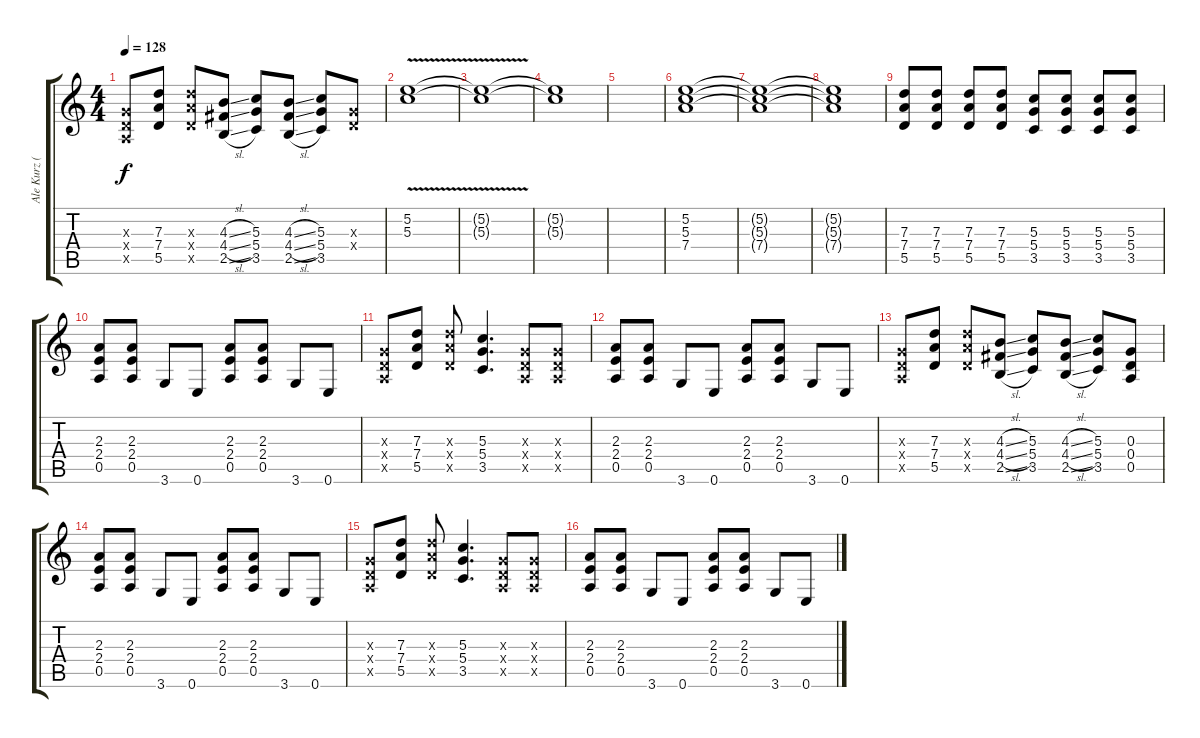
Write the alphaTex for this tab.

\track ("Ale Kurz (Guitarra)" "Ale Kurz (") {instrument overdrivenguitar}
\staff {score tabs}
\tuning (E4 B3 G3 D3 A2 E2) {hide}
\ts (4 4)
\tempo 128
\clef g2
\ks c
(0.3{x} 0.4{x} 0.5{x}).8{dy f} (7.3 7.4 5.5).8 (7.3{x} 7.4{x} 5.5{x}).8 (4.3{sl} 4.4{sl} 2.5{sl}).8 (5.3 5.4 3.5).8 (4.3{sl} 4.4{sl} 2.5{sl}).8 (5.3 5.4 3.5).8 (0.3{x} 0.4{x}).8 |
(5.2{v} 5.3{v}).1 |
(5.2{t} 5.3{t}).1 |
(5.2{t} 5.3{t}).1 |
|
(5.2 5.3 7.4).1 |
(5.2{t} 5.3{t} 7.4{t}).1 |
(5.2{t} 5.3{t} 7.4{t}).1 |
(7.3 7.4 5.5).8 (7.3 7.4 5.5).8 (7.3 7.4 5.5).8 (7.3 7.4 5.5).8 (5.3 5.4 3.5).8 (5.3 5.4 3.5).8 (5.3 5.4 3.5).8 (5.3 5.4 3.5).8 |
(2.3 2.4 0.5).8 (2.3 2.4 0.5).8 3.6.8 0.6.8 (2.3 2.4 0.5).8 (2.3 2.4 0.5).8 3.6.8 0.6.8 |
(0.3{x} 0.4{x} 0.5{x}).8 (7.3 7.4 5.5).8 (7.3{x} 7.4{x} 5.5{x}).8 (5.3 5.4 3.5).4{d} (0.3{x} 0.4{x} 0.5{x}).8 (0.3{x} 0.4{x} 0.5{x}).8 |
(2.3 2.4 0.5).8 (2.3 2.4 0.5).8 3.6.8 0.6.8 (2.3 2.4 0.5).8 (2.3 2.4 0.5).8 3.6.8 0.6.8 |
(0.3{x} 0.4{x} 0.5{x}).8 (7.3 7.4 5.5).8 (7.3{x} 7.4{x} 5.5{x}).8 (4.3{sl} 4.4{sl} 2.5{sl}).8 (5.3 5.4 3.5).8 (4.3{sl} 4.4{sl} 2.5{sl}).8 (5.3 5.4 3.5).8 (0.3 0.4 0.5).8 |
(2.3 2.4 0.5).8 (2.3 2.4 0.5).8 3.6.8 0.6.8 (2.3 2.4 0.5).8 (2.3 2.4 0.5).8 3.6.8 0.6.8 |
(0.3{x} 0.4{x} 0.5{x}).8 (7.3 7.4 5.5).8 (7.3{x} 7.4{x} 5.5{x}).8 (5.3 5.4 3.5).4{d} (0.3{x} 0.4{x} 0.5{x}).8 (0.3{x} 0.4{x} 0.5{x}).8 |
(2.3 2.4 0.5).8 (2.3 2.4 0.5).8 3.6.8 0.6.8 (2.3 2.4 0.5).8 (2.3 2.4 0.5).8 3.6.8 0.6.8
